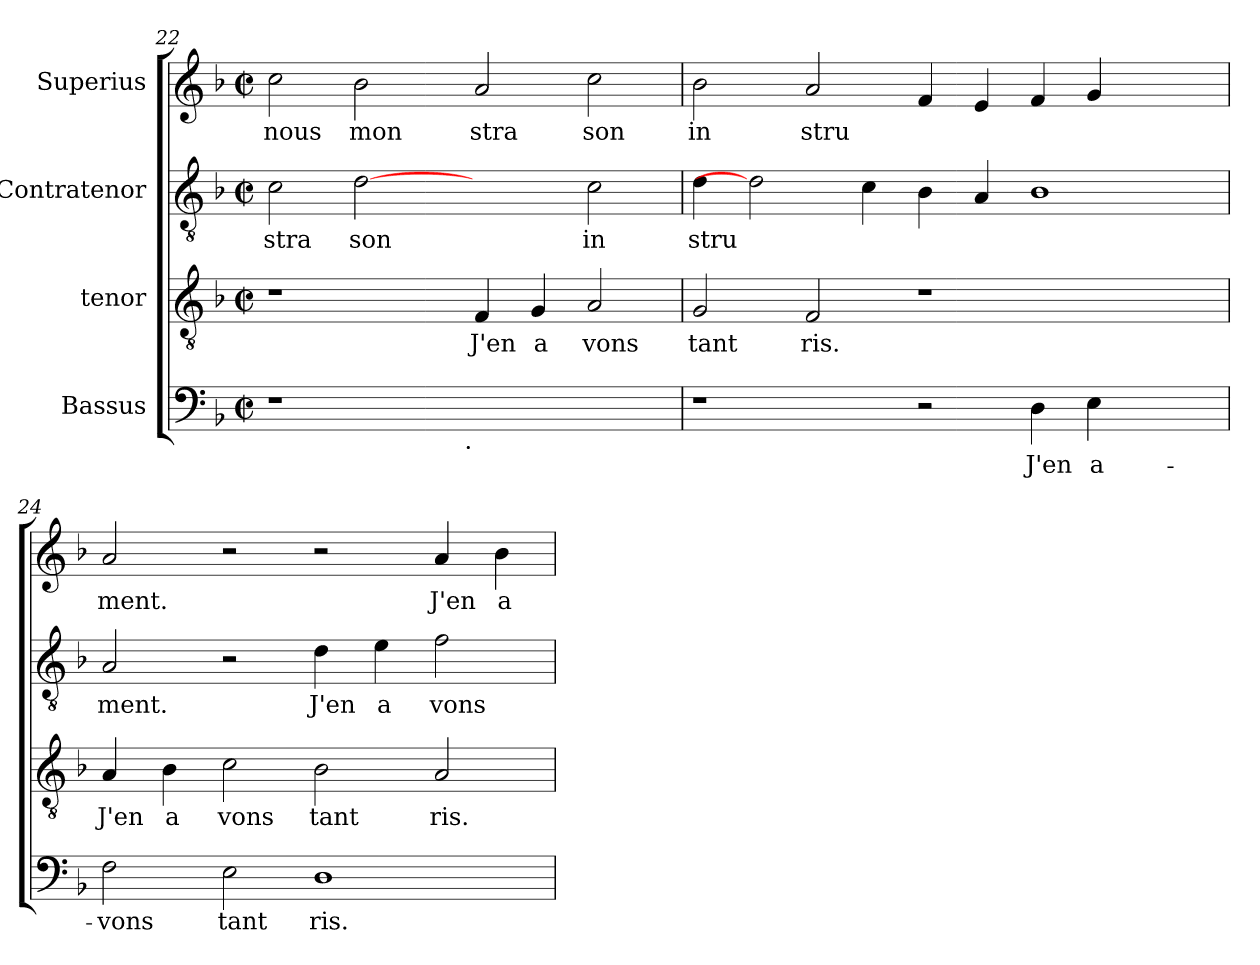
**kern	**text	**kern	**text	**kern	**text	**kern	**text
*part4	*part4	*part3	*part3	*part2	*part2	*part1	*part1
*staff4	*staff4	*staff3	*staff3	*staff2	*staff2	*staff1	*staff1
*I"Bassus	*	*I"tenor	*	*I"Contratenor	*	*I"Superius	*
*clefF4	*	*clefGv2	*	*clefGv2	*	*clefG2	*
*k[b-]	*	*k[b-]	*	*k[b-]	*	*k[b-]	*
*F:	*	*F:	*	*F:	*	*F:	*
*M2/2	*	*M2/2	*	*M2/2	*	*M2/2	*
*met(c|)	*	*met(c|)	*	*met(c|)	*	*met(c|)	*
=22	=22	=22	=22	=22	=22	=22	=22
!	!	!	!	!	!LO:LY:b:cj	!	!LO:LY:b:cj
*^	*	*	*	*	*	*	*
1r	2ryy	.	1r	.	2c\	stra	2cc\	nous
!	!	!	!	!	!	!LO:LY:b:cj	!	!LO:LY:b:cj
.	4ryy	.	.	.	[2d	son	2b-\	mon
.	8...ryy	.	.	.	.	.	.	.
!	!LO:TX:b:t=.	!	!	!	!	!	!	!
.	1ryy	.	.	.	.	.	.	.
!	!	!	!	!LO:LY:b:cj	!	!	!	!LO:LY:b:cj
1ryy	.	.	4F/	J'en	2ryy	.	2a/	stra
!	!	!	!	!LO:LY:b:cj	!	!	!	!
.	.	.	4G/	a	.	.	.	.
!	!	!	!	!LO:LY:b:cj	!	!LO:LY:b:cj	!	!LO:LY:b:cj
.	.	.	2A/	vons	2c\	in	2cc\	son
.	64ryy	.	.	.	.	.	.	.
=23	=23	=23	=23	=23	=23	=23	=23	=23
!	!	!	!	!LO:LY:b:cj	!	!LO:LY:b:cj	!	!LO:LY:b:cj
*v	*v	*	*	*	*	*	*	*
1r	.	2G/	tant	4d\	stru	2b-\	in
.	.	.	.	2d]	.	.	.
!	!	!	!LO:LY:b:cj	!	!	!	!LO:LY:b:cj
.	.	2F/	ris.	.	.	2a/	stru
!	!	!	!	!	!LO:LY:b:cj	!	!
.	.	.	.	4c\	.	.	.
!	!	!	!	!	!LO:LY:b:cj	!	!LO:LY:b:cj
2r	.	1r	.	4B-\	.	4f/	.
!	!	!	!	!	!LO:LY:b:cj	!	!LO:LY:b:cj
.	.	.	.	4A/	.	4e/	.
!	!LO:LY:b:cj	!	!	!	!LO:LY:b:cj	!	!LO:LY:b:cj
4D\	J'en	.	.	1B-	.	4f/	.
!	!LO:LY:b:cj	!	!	!	!	!	!LO:LY:b:cj
4E\	a-	.	.	.	.	4g/	.
2ryy	.	2ryy	.	.	.	2ryy	.
!!LO:PB:g=z
=24	=24	=24	=24	=24	=24	=24	=24
!	!LO:LY:b:cj	!	!LO:LY:b:cj	!	!LO:LY:b:cj	!	!LO:LY:b:cj
2F\	-vons	4A/	J'en	2A/	ment.	2a/	ment.
!	!	!	!LO:LY:b:cj	!	!	!	!
.	.	4B-\	a	.	.	.	.
!	!LO:LY:b:cj	!	!LO:LY:b:cj	!	!	!	!
2E\	tant	2c\	vons	2r	.	2r	.
!	!LO:LY:b:cj	!	!LO:LY:b:cj	!	!LO:LY:b:cj	!	!
1D	ris.	2B-\	tant	4d\	J'en	2r	.
!	!	!	!	!	!LO:LY:b:cj	!	!
.	.	.	.	4e\	a	.	.
!	!	!	!LO:LY:b:cj	!	!LO:LY:b:cj	!	!LO:LY:b:cj
.	.	2A/	ris.	2f\	vons	4a/	J'en
!	!	!	!	!	!	!	!LO:LY:b:cj
.	.	.	.	.	.	4b-\	a
=	=	=	=	=	=	=	=
*-	*-	*-	*-	*-	*-	*-	*-
